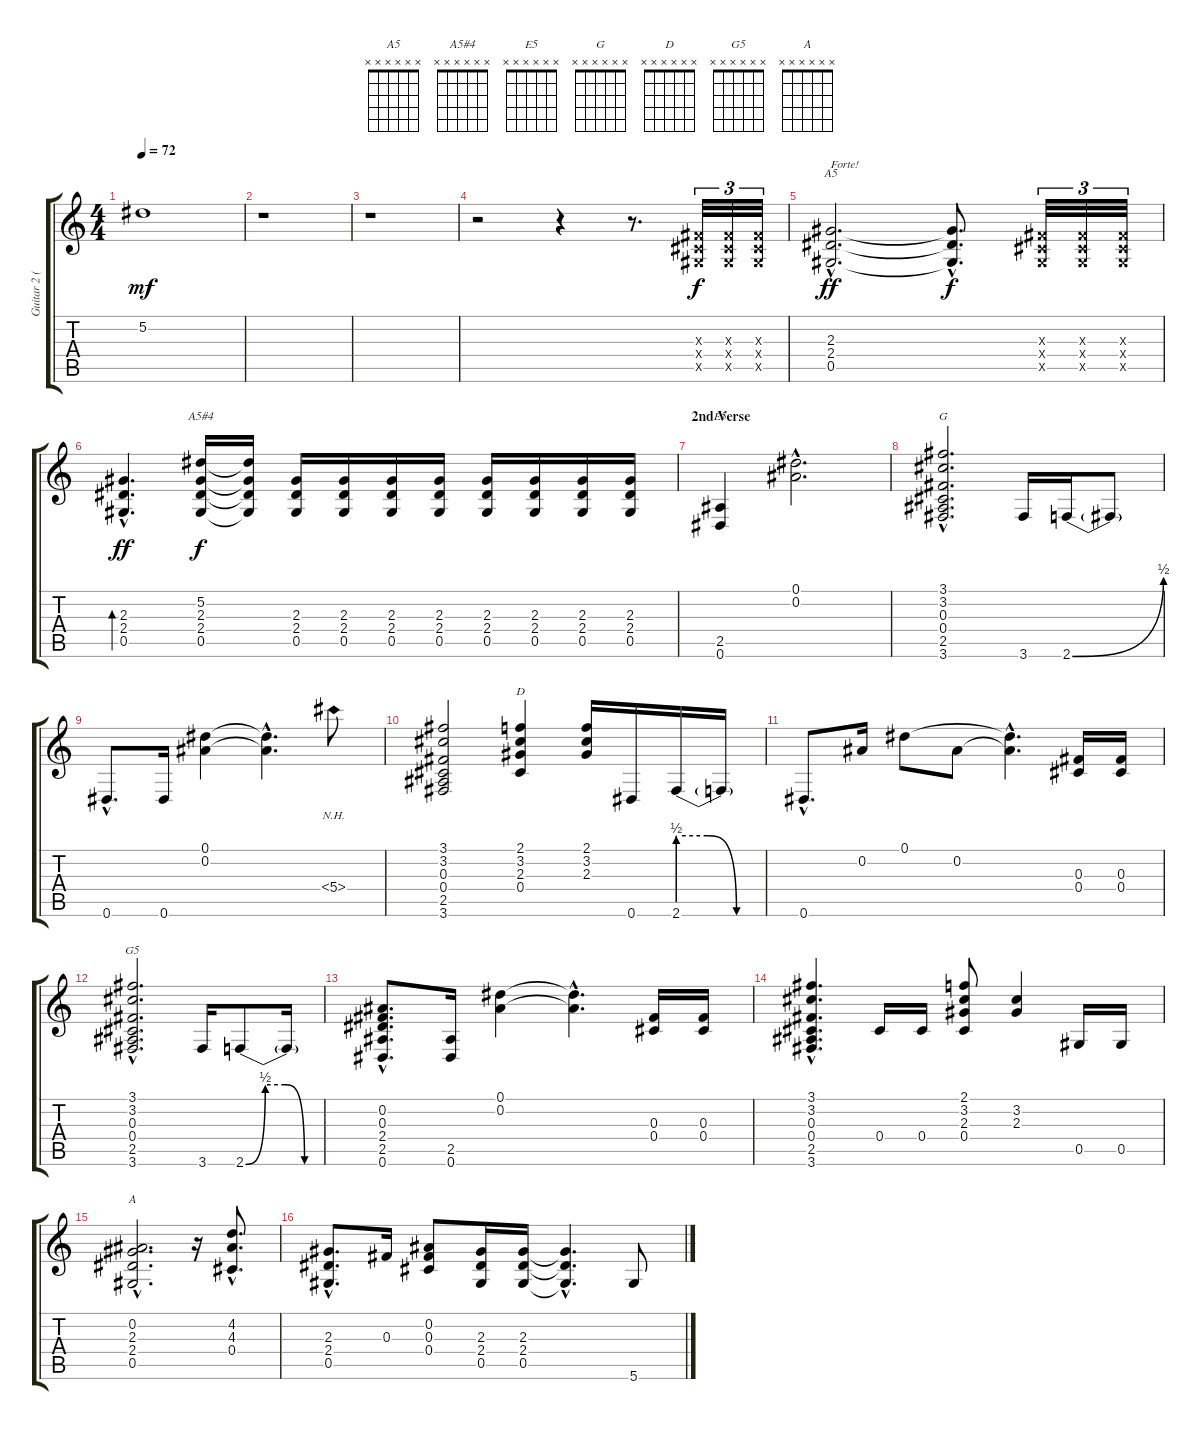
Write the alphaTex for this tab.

\track ("Guitar 2 (Izzy)" "Guitar 2 (") {instrument overdrivenguitar}
\staff {score tabs}
\tuning (Eb4 Bb3 Gb3 Db3 Ab2 Eb2) {hide}
\chord ("A5" x x x x x x) {firstfret 0}
\chord ("A5#4" x x x x x x) {firstfret 0}
\chord ("E5" x x x x x x) {firstfret 0}
\chord ("G" x x x x x x) {firstfret 0}
\chord ("D" x x x x x x) {firstfret 0}
\chord ("G5" x x x x x x) {firstfret 0}
\chord ("A" x x x x x x) {firstfret 0}
\ts (4 4)
\tempo 72
\clef g2
\ks c
5.2.1{dy mf} |
r.1 |
r.1 |
r.2 r.4 r.8{d} (0.3{x} 0.4{x} 0.5{x}).32{tu (3 2) dy f volume 13 instrument overdrivenguitar} (0.3{x} 0.4{x} 0.5{x}).32{tu (3 2)} (0.3{x} 0.4{x} 0.5{x}).32{tu (3 2)} |
(2.3{hac} 2.4{hac} 0.5{hac}).2{d ch "A5" txt "Forte!" dy ff} (2.3{hac t} 2.4{hac t} 0.5{hac t}).8{d dy f} (0.3{x} 0.4{x} 0.5{x}).32{tu (3 2)} (0.3{x} 0.4{x} 0.5{x}).32{tu (3 2)} (0.3{x} 0.4{x} 0.5{x}).32{tu (3 2)} |
(2.3{hac} 2.4{hac} 0.5{hac}).4{d bd 120 dy ff} (5.2 2.3 2.4 0.5).16{ch "A5#4" dy f} (5.2{t} 2.3{t} 2.4{t} 0.5{t}).16 (2.3 2.4 0.5).16 (2.3 2.4 0.5).16 (2.3 2.4 0.5).16 (2.3 2.4 0.5).16 (2.3 2.4 0.5).16 (2.3 2.4 0.5).16 (2.3 2.4 0.5).16 (2.3 2.4 0.5).16 |
\section ("" "2nd Verse")
(2.5 0.6).4{ch "E5"} (0.1{hac} 0.2{hac}).2{d} |
(3.1{hac} 3.2{hac} 0.3{hac} 0.4{hac} 2.5{hac} 3.6{hac}).2{d ch "G"} 3.6.16 2.6{be (bend 0 0 60 2)}.16 2.6{t}.8 |
0.6{hac}.8{d} 0.6.16 (0.1 0.2).4 (0.1{hac t} 0.2{hac t}).4{d} 5.4{nh}.8 |
(3.1 3.2 0.3 0.4 2.5 3.6).2 (2.1 3.2 2.3 0.4).4{ch "D"} (2.1 3.2 2.3).16 0.6.16 2.6{be (custom 0 2 20 2 40 0 60 0)}.16 2.6{t}.16 |
0.6{hac}.8{d} 0.2.16 0.1.8 0.2.8 (0.1{hac t} 0.2{hac t}).4{d} (0.3 0.4).16 (0.3 0.4).16 |
(3.1{hac} 3.2{hac} 0.3{hac} 0.4{hac} 2.5{hac} 3.6{hac}).2{d ch "G5"} 3.6.16 2.6{be (custom 0 0 15 2 30 2 45 0 60 0)}.8 2.6{t}.16 |
(0.2{hac} 0.3{hac} 2.4{hac} 2.5{hac} 0.6{hac}).8{d} (2.5 0.6).16 (0.1 0.2).4 (0.1{hac t} 0.2{hac t}).4{d} (0.3 0.4).16 (0.3 0.4).16 |
(3.1{hac} 3.2{hac} 0.3{hac} 0.4{hac} 2.5{hac} 3.6{hac}).4{d} 0.4.16 0.4.16 (2.1 3.2 2.3 0.4).8 (3.2 2.3).4 0.5.16 0.5.16 |
(0.2{hac} 2.3{hac} 2.4{hac} 0.5{hac}).2{d ch "A"} r.16 (4.2{hac} 4.3{hac} 0.4{hac}).8{d} |
(2.3{hac} 2.4{hac} 0.5{hac}).8{d} 0.3.16 (0.2 0.3 0.4).8 (2.3 2.4 0.5).16 (2.3 2.4 0.5).16 (2.3{hac t} 2.4{hac t} 0.5{hac t}).4{d} 5.6{ss}.8
